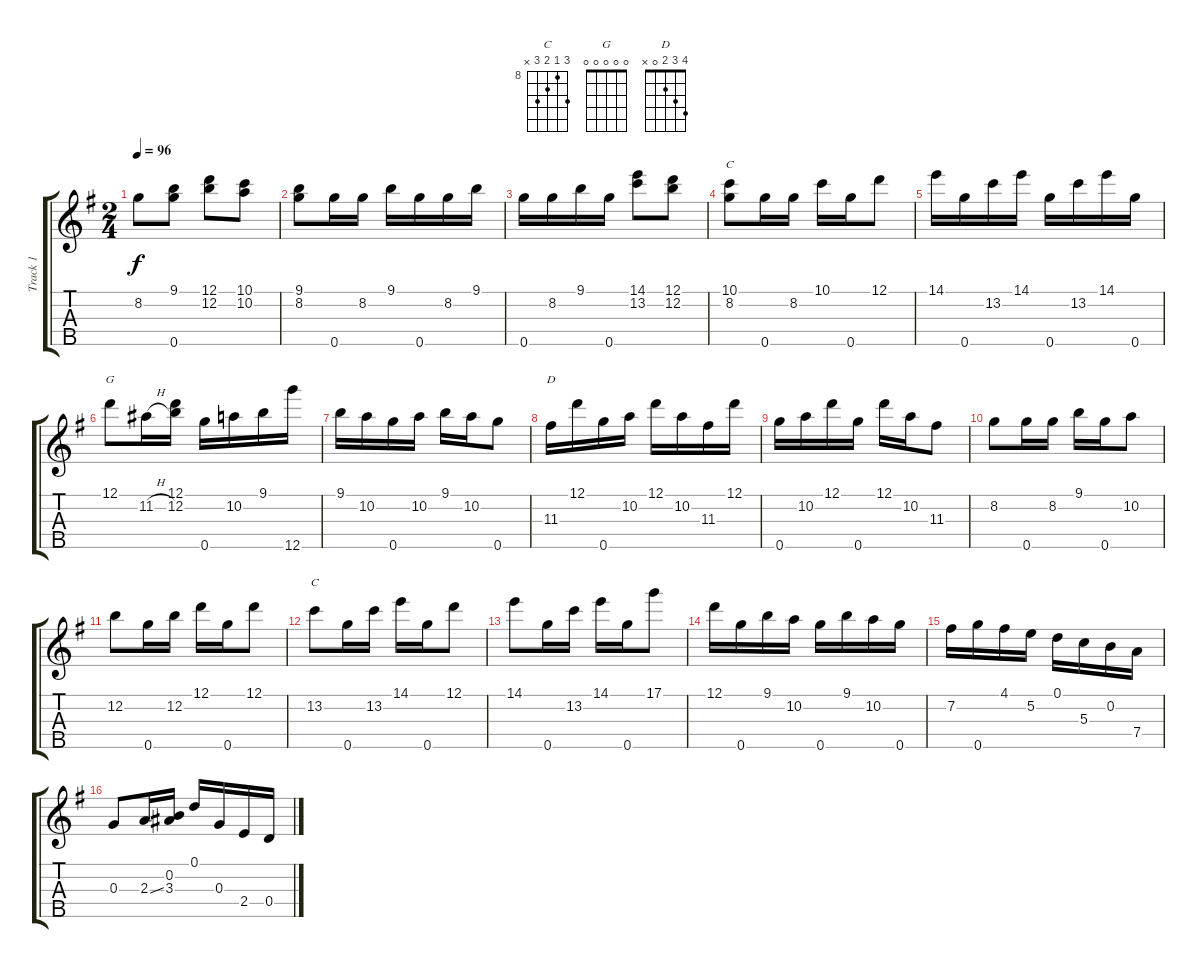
\track ("Track 1" "Track 1") {instrument banjo}
\staff {score tabs}
\tuning (D4 B3 G3 D3 G4) {hide}
\displaytranspose 12
\chord ("C" 10 8 x x x) {firstfret 8}
\chord ("G" 0 0 0 0 0)
\chord ("D" 4 3 2 0 x)
\chord ("C" 10 8 9 10 x) {firstfret 8}
\ts (2 4)
\tempo 96
\clef g2
\ks g
8.2.8{dy f} (9.1 0.5).8 (12.1 12.2).8 (10.1 10.2).8 |
(9.1 8.2).8 0.5.16 8.2.16 9.1.16 0.5.16 8.2.16 9.1.16 |
0.5.16 8.2.16 9.1.16 0.5.16 (14.1 13.2).8 (12.1 12.2).8 |
(10.1 8.2).8{ch "C"} 0.5.16 8.2.16 10.1.16 0.5.16 12.1.8 |
14.1.16 0.5.16 13.2.16 14.1.16 0.5.16 13.2.16 14.1.16 0.5.16 |
12.1.8{ch "G"} 11.2{h}.16 (12.1 12.2).16 0.5.16 10.2.16 9.1.16 12.5.16 |
9.1.16 10.2.16 0.5.16 10.2.16 9.1.16 10.2.16 0.5.8 |
11.3.16{ch "D"} 12.1.16 0.5.16 10.2.16 12.1.16 10.2.16 11.3.16 12.1.16 |
0.5.16 10.2.16 12.1.16 0.5.16 12.1.16 10.2.16 11.3.8 |
8.2.8 0.5.16 8.2.16 9.1.16 0.5.16 10.2.8 |
12.2.8 0.5.16 12.2.16 12.1.16 0.5.16 12.1.8 |
13.2.8{ch "C"} 0.5.16 13.2.16 14.1.16 0.5.16 12.1.8 |
14.1.8 0.5.16 13.2.16 14.1.16 0.5.16 17.1.8 |
12.1.16 0.5.16 9.1.16 10.2.16 0.5.16 9.1.16 10.2.16 0.5.16 |
7.2.16 0.5.16 4.1.16 5.2.16 0.1.16 5.3.16 0.2.16 7.4.16 |
0.3.8 2.3{ss}.16 (0.2 3.3).16 0.1.16 0.3.16 2.4.16 0.4.16
